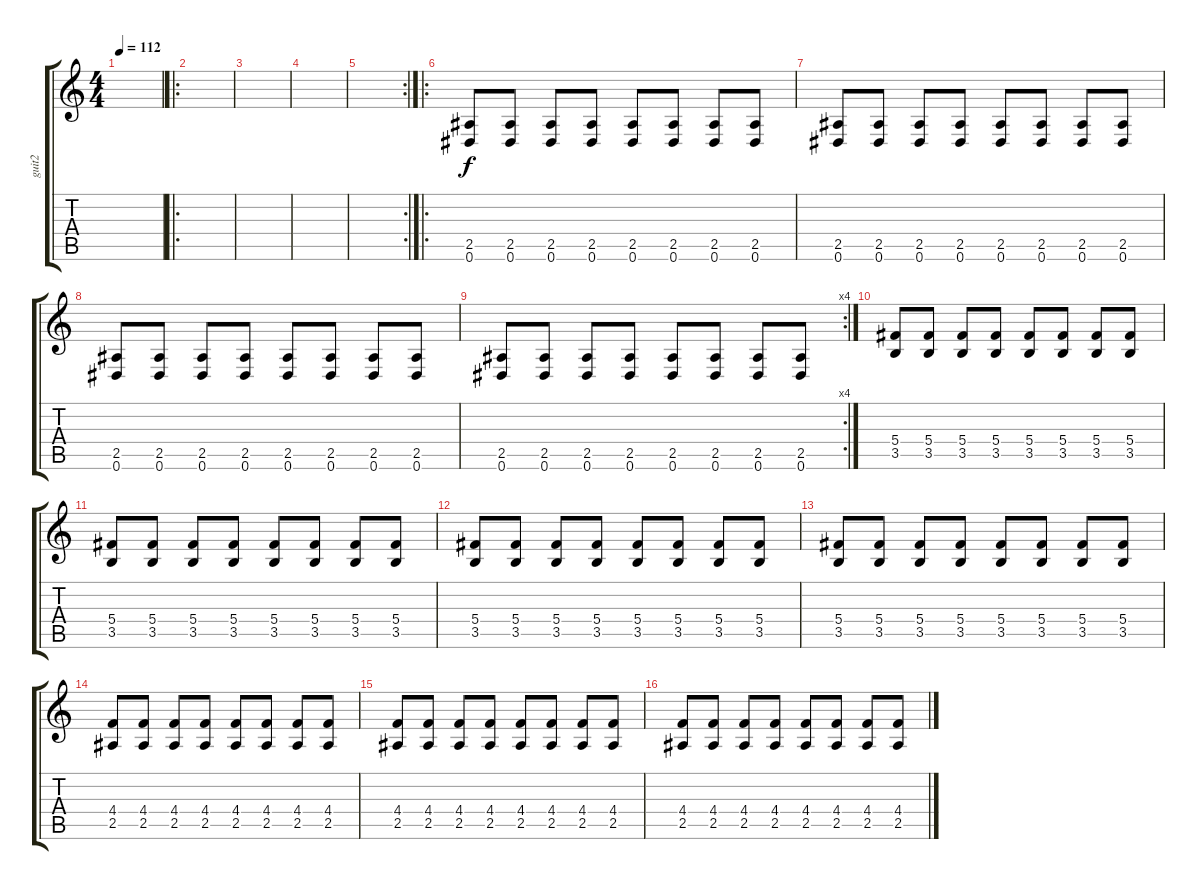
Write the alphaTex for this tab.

\track ("guit2" "guit2") {instrument distortionguitar}
\staff {score tabs}
\tuning (Eb4 Bb3 Gb3 Db3 Ab2 Eb2) {hide}
\ts (4 4)
\tempo 112
\clef g2
\ks c
|
\ro
|
|
|
\rc 2
|
\ro
(2.5 0.6).8 (2.5 0.6).8 (2.5 0.6).8 (2.5 0.6).8 (2.5 0.6).8 (2.5 0.6).8 (2.5 0.6).8 (2.5 0.6).8 |
(2.5 0.6).8 (2.5 0.6).8 (2.5 0.6).8 (2.5 0.6).8 (2.5 0.6).8 (2.5 0.6).8 (2.5 0.6).8 (2.5 0.6).8 |
(2.5 0.6).8 (2.5 0.6).8 (2.5 0.6).8 (2.5 0.6).8 (2.5 0.6).8 (2.5 0.6).8 (2.5 0.6).8 (2.5 0.6).8 |
\rc 4
(2.5 0.6).8 (2.5 0.6).8 (2.5 0.6).8 (2.5 0.6).8 (2.5 0.6).8 (2.5 0.6).8 (2.5 0.6).8 (2.5 0.6).8 |
(5.4 3.5).8 (5.4 3.5).8 (5.4 3.5).8 (5.4 3.5).8 (5.4 3.5).8 (5.4 3.5).8 (5.4 3.5).8 (5.4 3.5).8 |
(5.4 3.5).8 (5.4 3.5).8 (5.4 3.5).8 (5.4 3.5).8 (5.4 3.5).8 (5.4 3.5).8 (5.4 3.5).8 (5.4 3.5).8 |
(5.4 3.5).8 (5.4 3.5).8 (5.4 3.5).8 (5.4 3.5).8 (5.4 3.5).8 (5.4 3.5).8 (5.4 3.5).8 (5.4 3.5).8 |
(5.4 3.5).8 (5.4 3.5).8 (5.4 3.5).8 (5.4 3.5).8 (5.4 3.5).8 (5.4 3.5).8 (5.4 3.5).8 (5.4 3.5).8 |
(4.4 2.5).8 (4.4 2.5).8 (4.4 2.5).8 (4.4 2.5).8 (4.4 2.5).8 (4.4 2.5).8 (4.4 2.5).8 (4.4 2.5).8 |
(4.4 2.5).8 (4.4 2.5).8 (4.4 2.5).8 (4.4 2.5).8 (4.4 2.5).8 (4.4 2.5).8 (4.4 2.5).8 (4.4 2.5).8 |
(4.4 2.5).8 (4.4 2.5).8 (4.4 2.5).8 (4.4 2.5).8 (4.4 2.5).8 (4.4 2.5).8 (4.4 2.5).8 (4.4 2.5).8
